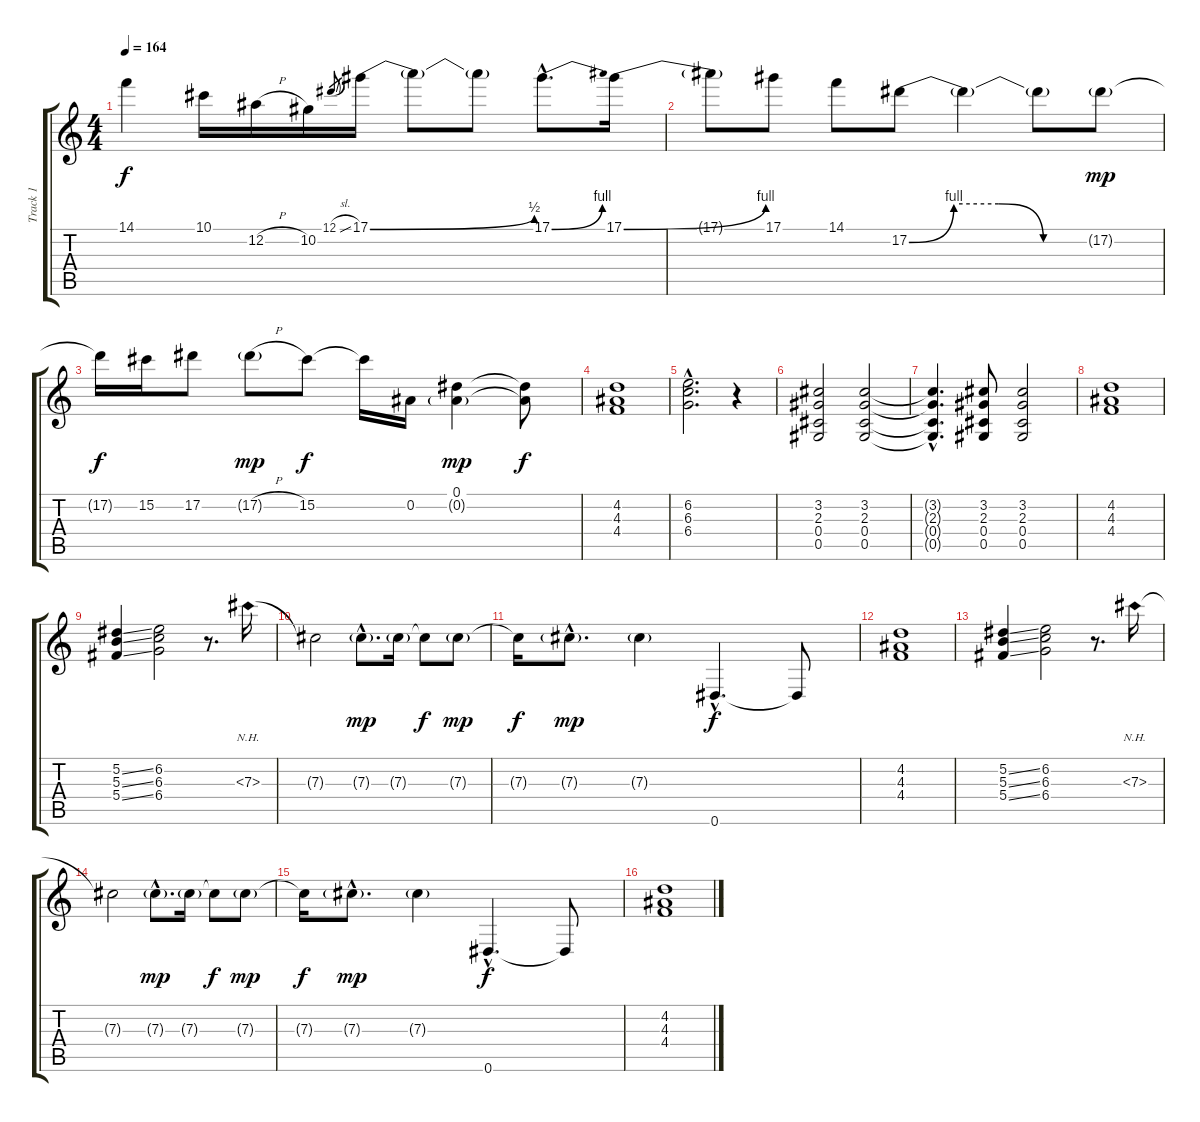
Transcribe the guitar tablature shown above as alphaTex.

\track ("Track 1" "Track 1") {instrument overdrivenguitar}
\staff {score tabs}
\tuning (Eb4 Bb3 Gb3 Db3 Ab2 Eb2) {hide}
\ts (4 4)
\tempo 164
\clef g2
\ks c
14.1.4{dy f} 10.1.16 12.2{h}.16 10.2.16 12.1{sl}.8{gr} 17.1{be (bend 0 0 60 2)}.16 17.1{t}.8 17.1{t}.8 17.1{be (bend 0 0 60 4) hac}.8{d} 17.1{be (bend 0 0 60 4)}.16 |
17.1{t}.8 17.1.8 14.1.8 17.2{be (custom 0 0 15 4 30 4 45 0 60 0)}.8 17.2{t}.4 17.2{t}.8 17.2{g}.8{dy mp} |
17.2{t}.16{dy f} 15.2.16 17.2.8 17.2{h g}.8{dy mp} 15.2.8{dy f} 15.2{t}.16 0.2.16 (0.1 0.2{g}).4{dy mp} (0.1{t} 0.2{t}).8{dy f} |
(4.2 4.3 4.4).1 |
(6.2{hac} 6.3{hac} 6.4{hac}).2{d} r.4 |
(3.2 2.3 0.4 0.5).2 (3.2 2.3 0.4 0.5).2 |
(3.2{hac t} 2.3{hac t} 0.4{hac t} 0.5{hac t}).4{d} (3.2 2.3 0.4 0.5).8 (3.2 2.3 0.4 0.5).2 |
(4.2 4.3 4.4).1 |
(5.2{ss} 5.3{ss} 5.4{ss}).4 (6.2 6.3 6.4).2 r.8{d} 7.3{nh}.16 |
7.3{t}.2 7.3{g hac}.8{d dy mp} 7.3{g}.16 7.3{t}.8{dy f} 7.3{g}.8{dy mp} |
7.3{t}.16{dy f} 7.3{g hac}.8{d dy mp} 7.3{g}.4 0.6{hac}.4{d dy f} 0.6{t}.8 |
(4.2 4.3 4.4).1 |
(5.2{ss} 5.3{ss} 5.4{ss}).4 (6.2 6.3 6.4).2 r.8{d} 7.3{nh}.16 |
7.3{t}.2 7.3{g hac}.8{d dy mp} 7.3{g}.16 7.3{t}.8{dy f} 7.3{g}.8{dy mp} |
7.3{t}.16{dy f} 7.3{g hac}.8{d dy mp} 7.3{g}.4 0.6{hac}.4{d dy f} 0.6{t}.8 |
(4.2 4.3 4.4).1
